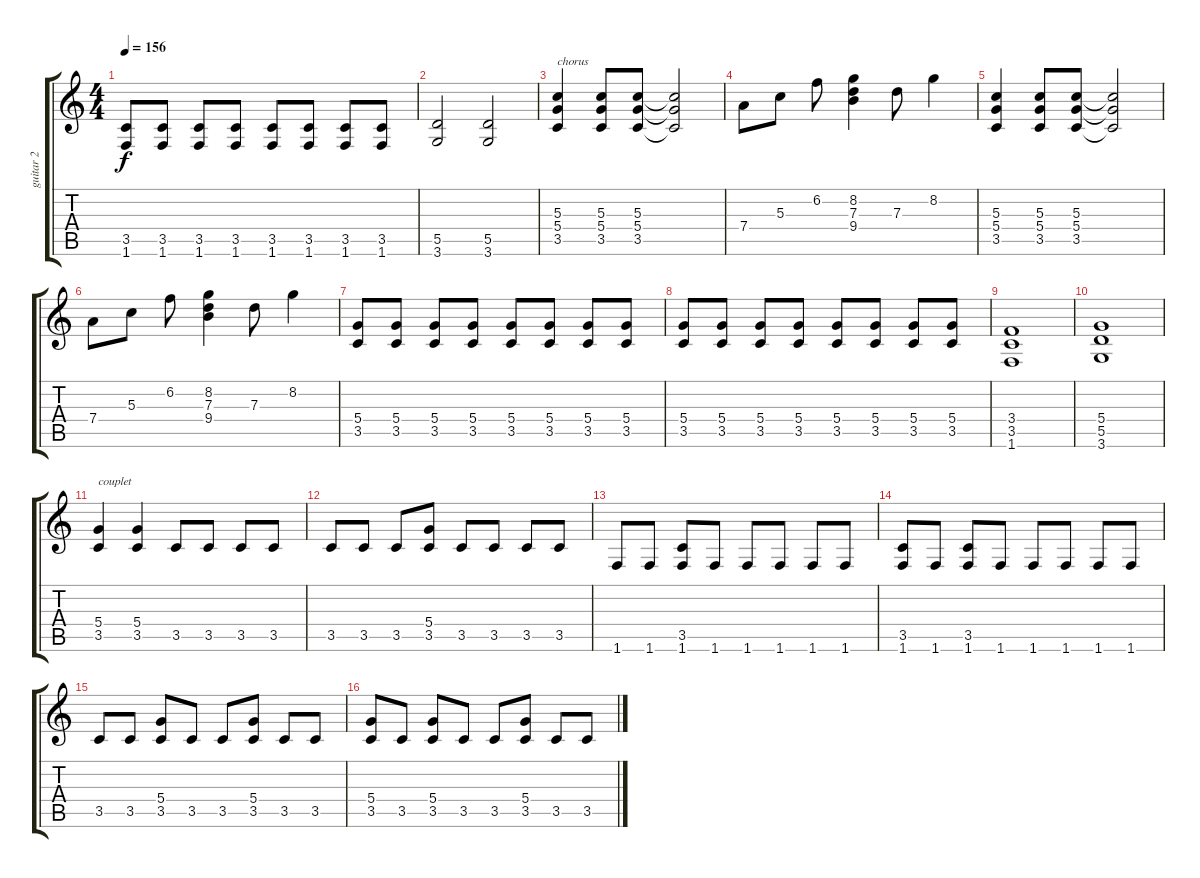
\track ("guitar 2" "guitar 2") {instrument distortionguitar}
\staff {score tabs}
\tuning (E4 B3 G3 D3 A2 E2) {hide}
\ts (4 4)
\tempo 156
\clef g2
\ks c
(3.5 1.6).8{dy f} (3.5 1.6).8 (3.5 1.6).8 (3.5 1.6).8 (3.5 1.6).8 (3.5 1.6).8 (3.5 1.6).8 (3.5 1.6).8 |
(5.5 3.6).2 (5.5 3.6).2 |
(5.3 5.4 3.5).4{txt "chorus"} (5.3 5.4 3.5).8 (5.3 5.4 3.5).8 (5.3{t} 5.4{t} 3.5{t}).2 |
7.4.8 5.3.8 6.2.8 (8.2 7.3 9.4).4 7.3.8 8.2.4 |
(5.3 5.4 3.5).4 (5.3 5.4 3.5).8 (5.3 5.4 3.5).8 (5.3{t} 5.4{t} 3.5{t}).2 |
7.4.8 5.3.8 6.2.8 (8.2 7.3 9.4).4 7.3.8 8.2.4 |
(5.4 3.5).8 (5.4 3.5).8 (5.4 3.5).8 (5.4 3.5).8 (5.4 3.5).8 (5.4 3.5).8 (5.4 3.5).8 (5.4 3.5).8 |
(5.4 3.5).8 (5.4 3.5).8 (5.4 3.5).8 (5.4 3.5).8 (5.4 3.5).8 (5.4 3.5).8 (5.4 3.5).8 (5.4 3.5).8 |
(3.4 3.5 1.6).1 |
(5.4 5.5 3.6).1 |
(5.4 3.5).4{txt "couplet"} (5.4 3.5).4 3.5.8 3.5.8 3.5.8 3.5.8 |
3.5.8 3.5.8 3.5.8 (5.4 3.5).8 3.5.8 3.5.8 3.5.8 3.5.8 |
1.6.8 1.6.8 (3.5 1.6).8 1.6.8 1.6.8 1.6.8 1.6.8 1.6.8 |
(3.5 1.6).8 1.6.8 (3.5 1.6).8 1.6.8 1.6.8 1.6.8 1.6.8 1.6.8 |
3.5.8 3.5.8 (5.4 3.5).8 3.5.8 3.5.8 (5.4 3.5).8 3.5.8 3.5.8 |
(5.4 3.5).8 3.5.8 (5.4 3.5).8 3.5.8 3.5.8 (5.4 3.5).8 3.5.8 3.5.8
